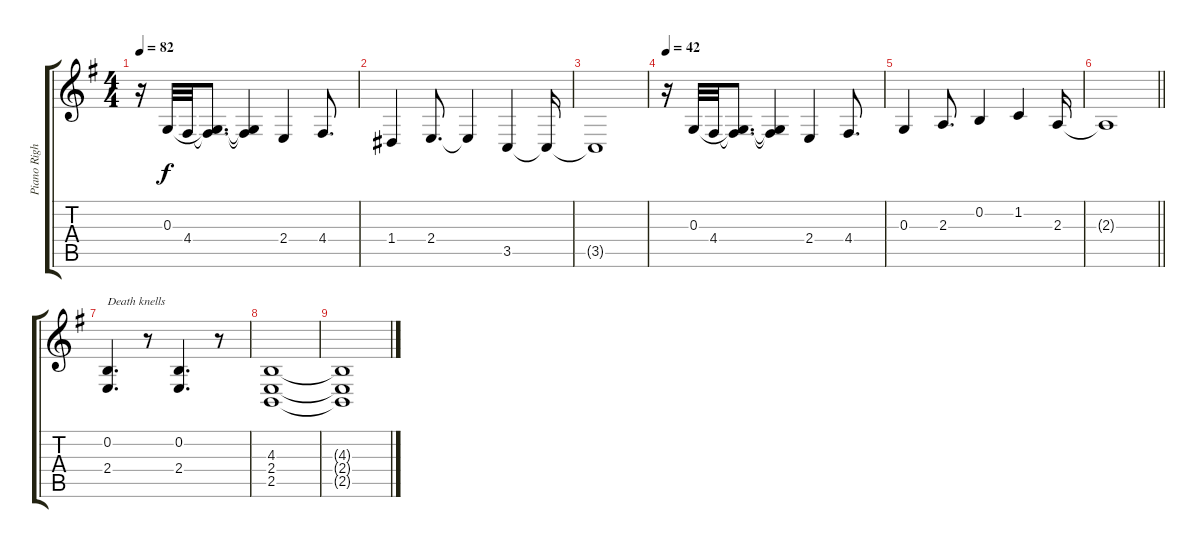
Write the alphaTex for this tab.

\track ("Piano Right Standard" "Piano Righ") {instrument acousticgrandpiano}
\staff {score tabs}
\tuning (E4 B3 G3 D3 A2 E2) {hide}
\ts (4 4)
\tempo 82
\clef g2
\ks eminor
r.16{dy f} 0.3.32 4.4.32 (0.3{t} 4.4{t}).8{d} (0.3{t} 4.4{t}).4 2.4.4 4.4.8{d} |
1.4.4 2.4.8{d} 2.4{t}.4 3.5.4 3.5{t}.16 |
3.5{t}.1 |
\tempo 42
r.16 0.3.32 4.4.32 (0.3{t} 4.4{t}).8{d} (0.3{t} 4.4{t}).4 2.4.4 4.4.8{d} |
0.3.4 2.3.8{d} 0.2.4 1.2.4 2.3.16 |
\barLineRight lightlight
2.3{t}.1 |
(0.2 2.4).4{d txt "Death knells"} r.8 (0.2 2.4).4{d} r.8 |
(4.3 2.4 2.5).1 |
(4.3{t} 2.4{t} 2.5{t}).1
